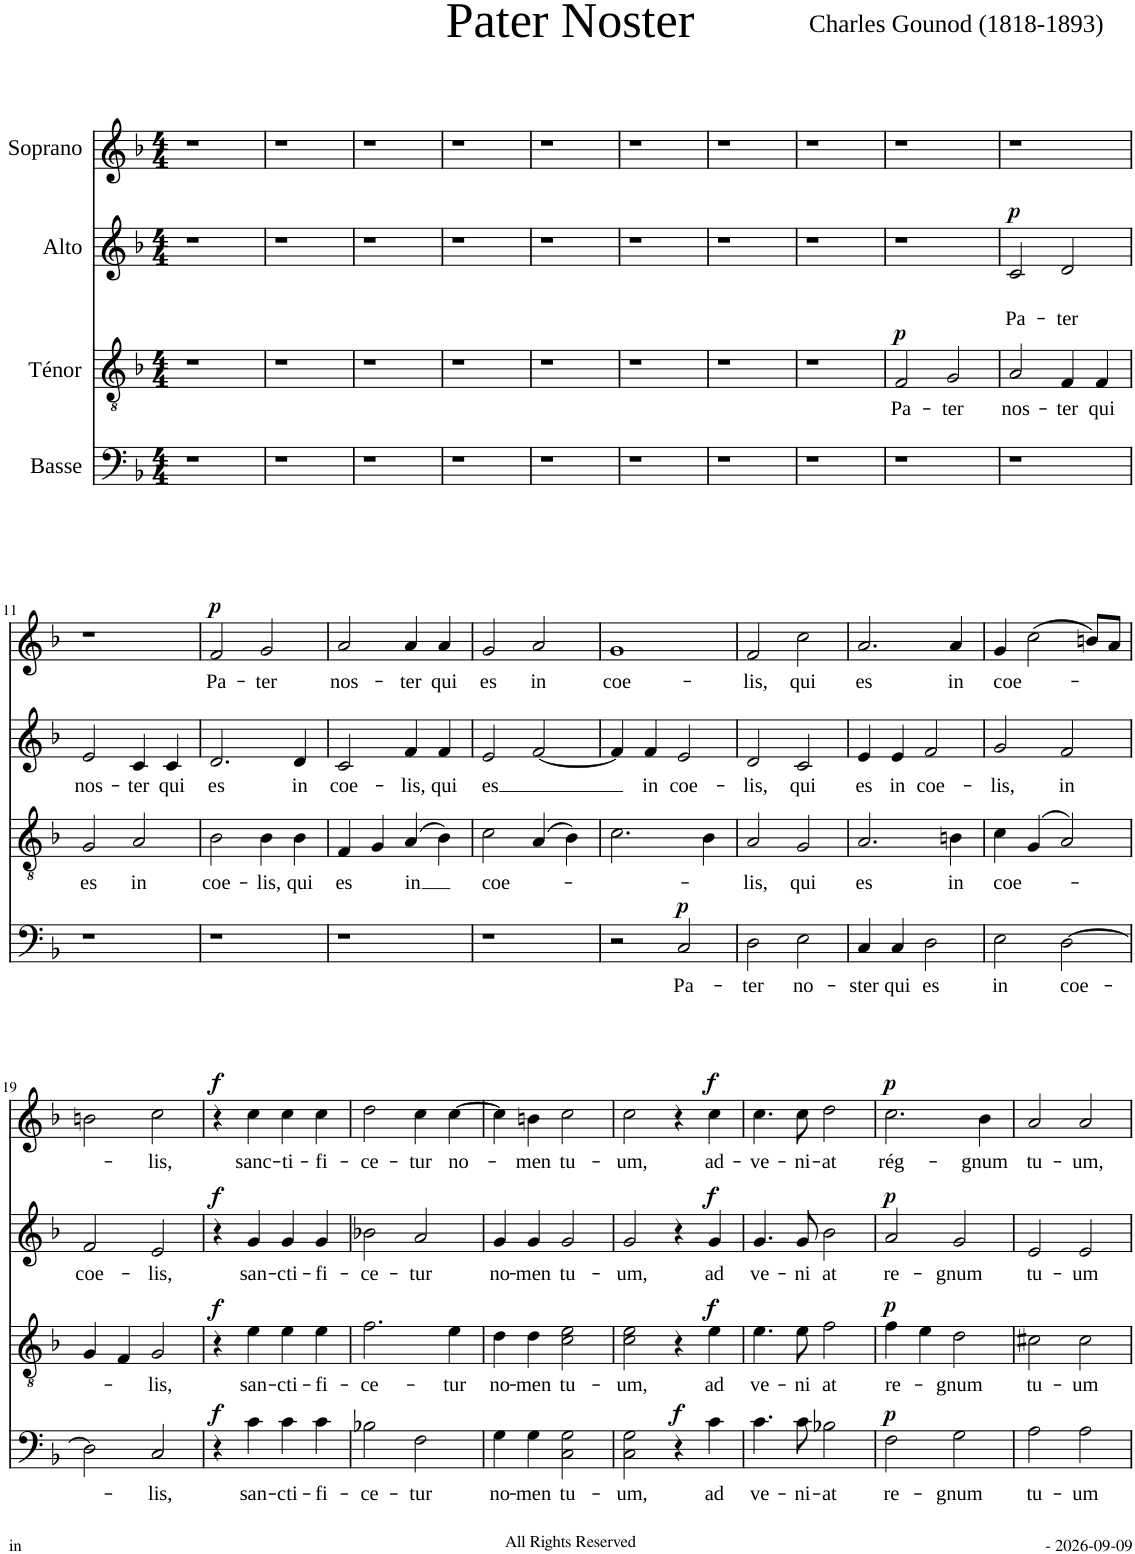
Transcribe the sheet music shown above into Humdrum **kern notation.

**kern	**text	**dynam	**kern	**text	**dynam	**kern	**text	**text	**dynam	**kern	**text	**dynam
*part4	*part4	*part4	*part3	*part3	*part3	*part2	*part2	*part2	*part2	*part1	*part1	*part1
*staff4	*staff4	*staff4	*staff3	*staff3	*staff3	*staff2	*staff2	*staff2	*staff2	*staff1	*staff1	*staff1
*I"Basse	*	*	*I"Ténor	*	*	*I"Alto	*	*	*	*I"Soprano	*	*
*I'B	*	*	*I'T	*	*	*I'A	*	*	*	*	*	*
*clefF4	*	*	*clefGv2	*	*	*clefG2	*	*	*	*clefG2	*	*
*	*	*	*Trd-7c-12	*	*	*	*	*	*	*	*	*
*k[b-]	*	*	*k[b-]	*	*	*k[b-]	*	*	*	*k[b-]	*	*
*M4/4	*	*	*M4/4	*	*	*M4/4	*	*	*	*M4/4	*	*
=1	=1	=1	=1	=1	=1	=1	=1	=1	=1	=1	=1	=1
1r	.	.	1r	.	.	1r	.	.	.	1r	.	.
=2	=2	=2	=2	=2	=2	=2	=2	=2	=2	=2	=2	=2
1r	.	.	1r	.	.	1r	.	.	.	1r	.	.
=3	=3	=3	=3	=3	=3	=3	=3	=3	=3	=3	=3	=3
1r	.	.	1r	.	.	1r	.	.	.	1r	.	.
=4	=4	=4	=4	=4	=4	=4	=4	=4	=4	=4	=4	=4
1r	.	.	1r	.	.	1r	.	.	.	1r	.	.
=5	=5	=5	=5	=5	=5	=5	=5	=5	=5	=5	=5	=5
1r	.	.	1r	.	.	1r	.	.	.	1r	.	.
=6	=6	=6	=6	=6	=6	=6	=6	=6	=6	=6	=6	=6
1r	.	.	1r	.	.	1r	.	.	.	1r	.	.
=7	=7	=7	=7	=7	=7	=7	=7	=7	=7	=7	=7	=7
1r	.	.	1r	.	.	1r	.	.	.	1r	.	.
=8	=8	=8	=8	=8	=8	=8	=8	=8	=8	=8	=8	=8
1r	.	.	1r	.	.	1r	.	.	.	1r	.	.
=9	=9	=9	=9	=9	=9	=9	=9	=9	=9	=9	=9	=9
!	!	!	!	!LO:LY:b	!LO:DY:a	!	!	!	!	!	!	!
1r	.	.	2F/	Pa-	p	1r	.	.	.	1r	.	.
!	!	!	!	!LO:LY:b	!	!	!	!	!	!	!	!
.	.	.	2G/	-ter	.	.	.	.	.	.	.	.
=10	=10	=10	=10	=10	=10	=10	=10	=10	=10	=10	=10	=10
!	!	!	!	!LO:LY:b	!	!	!	!LO:LY:b	!LO:DY:a	!	!	!
1r	.	.	2A/	nos-	.	2c/	.	Pa-	p	1r	.	.
!	!	!	!	!LO:LY:b	!	!	!	!LO:LY:b	!	!	!	!
.	.	.	4F/	-ter	.	2d/	.	-ter	.	.	.	.
!	!	!	!	!LO:LY:b	!	!	!	!	!	!	!	!
.	.	.	4F/	qui	.	.	.	.	.	.	.	.
!!LO:LB:g=z
=11	=11	=11	=11	=11	=11	=11	=11	=11	=11	=11	=11	=11
!	!	!	!	!LO:LY:b	!	!	!LO:LY:b	!	!	!	!	!
1r	.	.	2G/	es	.	2e/	nos-	.	.	1r	.	.
!	!	!	!	!LO:LY:b	!	!	!LO:LY:b	!	!	!	!	!
.	.	.	2A/	in	.	4c/	-ter	.	.	.	.	.
!	!	!	!	!	!	!	!LO:LY:b	!	!	!	!	!
.	.	.	.	.	.	4c/	qui	.	.	.	.	.
=12	=12	=12	=12	=12	=12	=12	=12	=12	=12	=12	=12	=12
!	!	!	!	!LO:LY:b	!	!	!LO:LY:b	!	!	!	!LO:LY:b	!LO:DY:a
1r	.	.	2B-\	coe-	.	2.d/	es	.	.	2f/	Pa-	p
!	!	!	!	!LO:LY:b	!	!	!	!	!	!	!LO:LY:b	!
.	.	.	4B-\	-lis,	.	.	.	.	.	2g/	-ter	.
!	!	!	!	!LO:LY:b	!	!	!LO:LY:b	!	!	!	!	!
.	.	.	4B-\	qui	.	4d/	in	.	.	.	.	.
=13	=13	=13	=13	=13	=13	=13	=13	=13	=13	=13	=13	=13
!	!	!	!	!LO:LY:b	!	!	!LO:LY:b	!	!	!	!LO:LY:b	!
1r	.	.	4F/	es	.	2c/	coe-	.	.	2a/	nos-	.
.	.	.	4G/	.	.	.	.	.	.	.	.	.
!	!	!	!	!LO:LY:b	!	!	!LO:LY:b	!	!	!	!LO:LY:b	!
.	.	.	(4A/	in	.	4f/	-lis,	.	.	4a/	-ter	.
!	!	!	!	!	!	!	!LO:LY:b	!	!	!	!LO:LY:b	!
.	.	.	4B-\)	.	.	4f/	qui	.	.	4a/	qui	.
=14	=14	=14	=14	=14	=14	=14	=14	=14	=14	=14	=14	=14
!	!	!	!	!LO:LY:b	!	!	!LO:LY:b	!	!	!	!LO:LY:b	!
1r	.	.	2c\	coe-	.	2e/	es	.	.	2g/	es	.
!	!	!	!	!	!	!	!	!	!	!	!LO:LY:b	!
.	.	.	(4A/	.	.	[2f/	.	.	.	2a/	in	.
.	.	.	4B-\)	.	.	.	.	.	.	.	.	.
=15	=15	=15	=15	=15	=15	=15	=15	=15	=15	=15	=15	=15
!	!	!	!	!	!	!	!	!	!	!	!LO:LY:b	!
2r	.	.	2.c\	.	.	4f/]	.	.	.	1g	coe-	.
!	!	!	!	!	!	!	!LO:LY:b	!	!	!	!	!
.	.	.	.	.	.	4f/	in	.	.	.	.	.
!	!LO:LY:b	!LO:DY:a	!	!	!	!	!LO:LY:b	!	!	!	!	!
2C/	Pa-	p	.	.	.	2e/	coe-	.	.	.	.	.
.	.	.	4B-\	.	.	.	.	.	.	.	.	.
=16	=16	=16	=16	=16	=16	=16	=16	=16	=16	=16	=16	=16
!	!LO:LY:b	!	!	!LO:LY:b	!	!	!LO:LY:b	!	!	!	!LO:LY:b	!
2D\	-ter	.	2A/	-lis,	.	2d/	-lis,	.	.	2f/	-lis,	.
!	!LO:LY:b	!	!	!LO:LY:b	!	!	!LO:LY:b	!	!	!	!LO:LY:b	!
2E\	no-	.	2G/	qui	.	2c/	qui	.	.	2cc\	qui	.
=17	=17	=17	=17	=17	=17	=17	=17	=17	=17	=17	=17	=17
!	!LO:LY:b	!	!	!LO:LY:b	!	!	!LO:LY:b	!	!	!	!LO:LY:b	!
4C/	-ster	.	2.A/	es	.	4e/	es	.	.	2.a/	es	.
!	!LO:LY:b	!	!	!	!	!	!LO:LY:b	!	!	!	!	!
4C/	qui	.	.	.	.	4e/	in	.	.	.	.	.
!	!LO:LY:b	!	!	!	!	!	!LO:LY:b	!	!	!	!	!
2D\	es	.	.	.	.	2f/	coe-	.	.	.	.	.
!	!	!	!	!LO:LY:b	!	!	!	!	!	!	!LO:LY:b	!
.	.	.	4Bn\	in	.	.	.	.	.	4a/	in	.
=18	=18	=18	=18	=18	=18	=18	=18	=18	=18	=18	=18	=18
!	!LO:LY:b	!	!	!LO:LY:b	!	!	!LO:LY:b	!	!	!	!LO:LY:b	!
2E\	in	.	4c\	coe-	.	2g/	-lis,	.	.	4g/	coe-	.
.	.	.	(>4G/	.	.	.	.	.	.	(2cc\	.	.
!	!LO:LY:b	!	!	!	!	!	!LO:LY:b	!	!	!	!	!
[2D\	coe-	.	2A/)	.	.	2f/	in	.	.	.	.	.
.	.	.	.	.	.	.	.	.	.	8bn/L)	.	.
.	.	.	.	.	.	.	.	.	.	8a/J	.	.
!!LO:LB:g=z
=19	=19	=19	=19	=19	=19	=19	=19	=19	=19	=19	=19	=19
!	!	!	!	!	!	!	!LO:LY:b	!	!	!	!	!
2D\]	.	.	4G/	.	.	2f/	coe-	.	.	2bn\	.	.
.	.	.	4F/	.	.	.	.	.	.	.	.	.
!	!LO:LY:b	!	!	!LO:LY:b	!	!	!LO:LY:b	!	!	!	!LO:LY:b	!
2C/	-lis,	.	2G/	-lis,	.	2e/	-lis,	.	.	2cc\	-lis,	.
=20	=20	=20	=20	=20	=20	=20	=20	=20	=20	=20	=20	=20
!	!	!LO:DY:a	!	!	!LO:DY:a	!	!	!	!LO:DY:a	!	!	!LO:DY:a
4r	.	f	4r	.	f	4r	.	.	f	4r	.	f
!	!LO:LY:b	!	!	!LO:LY:b	!	!	!LO:LY:b	!	!	!	!LO:LY:b	!
4c\	san-	.	4e\	san-	.	4g/	san-	.	.	4cc\	sanc-	.
!	!LO:LY:b	!	!	!LO:LY:b	!	!	!LO:LY:b	!	!	!	!LO:LY:b	!
4c\	-cti-	.	4e\	-cti-	.	4g/	-cti-	.	.	4cc\	-ti-	.
!	!LO:LY:b	!	!	!LO:LY:b	!	!	!LO:LY:b	!	!	!	!LO:LY:b	!
4c\	-fi-	.	4e\	-fi-	.	4g/	-fi-	.	.	4cc\	-fi-	.
=21	=21	=21	=21	=21	=21	=21	=21	=21	=21	=21	=21	=21
!	!LO:LY:b	!	!	!LO:LY:b	!	!	!LO:LY:b	!	!	!	!LO:LY:b	!
2B-X\	-ce-	.	2.f\	-ce-	.	2b-X\	-ce-	.	.	2dd\	-ce-	.
!	!LO:LY:b	!	!	!	!	!	!LO:LY:b	!	!	!	!LO:LY:b	!
2F\	-tur	.	.	.	.	2a/	-tur	.	.	4cc\	-tur	.
!	!	!	!	!LO:LY:b	!	!	!	!	!	!	!LO:LY:b	!
.	.	.	4e\	-tur	.	.	.	.	.	[4cc\	no-	.
=22	=22	=22	=22	=22	=22	=22	=22	=22	=22	=22	=22	=22
!	!LO:LY:b	!	!	!LO:LY:b	!	!	!LO:LY:b	!	!	!	!	!
4G\	no-	.	4d\	no-	.	4g/	no-	.	.	4cc\]	.	.
!	!LO:LY:b	!	!	!LO:LY:b	!	!	!LO:LY:b	!	!	!	!LO:LY:b	!
4G\	-men	.	4d\	-men	.	4g/	-men	.	.	4bn\	-men	.
!	!LO:LY:b	!	!	!LO:LY:b	!	!	!LO:LY:b	!	!	!	!LO:LY:b	!
2C\ 2G\	tu-	.	2c\ 2e\	tu-	.	2g/	tu-	.	.	2cc\	tu-	.
=23	=23	=23	=23	=23	=23	=23	=23	=23	=23	=23	=23	=23
!	!LO:LY:b	!	!	!LO:LY:b	!	!	!LO:LY:b	!	!	!	!LO:LY:b	!
2C\ 2G\	-um,	.	2c\ 2e\	-um,	.	2g/	-um,	.	.	2cc\	-um,	.
!	!	!LO:DY:a	!	!	!	!	!	!	!	!	!	!
4r	.	f	4r	.	.	4r	.	.	.	4r	.	.
!	!LO:LY:b	!	!	!LO:LY:b	!LO:DY:a	!	!LO:LY:b	!	!LO:DY:a	!	!LO:LY:b	!LO:DY:a
4c\	ad	.	4e\	ad	f	4g/	ad	.	f	4cc\	ad-	f
=24	=24	=24	=24	=24	=24	=24	=24	=24	=24	=24	=24	=24
!	!LO:LY:b	!	!	!LO:LY:b	!	!	!LO:LY:b	!	!	!	!LO:LY:b	!
4.c\	ve-	.	4.e\	ve-	.	4.g/	ve-	.	.	4.cc\	-ve-	.
!	!LO:LY:b	!	!	!LO:LY:b	!	!	!LO:LY:b	!	!	!	!LO:LY:b	!
8c\	-ni-	.	8e\	-ni	.	8g/	-ni	.	.	8cc\	-ni-	.
!	!LO:LY:b	!	!	!LO:LY:b	!	!	!LO:LY:b	!	!	!	!LO:LY:b	!
2B-X\	-at	.	2f\	at	.	2b-\	at	.	.	2dd\	-at	.
=25	=25	=25	=25	=25	=25	=25	=25	=25	=25	=25	=25	=25
!	!LO:LY:b	!LO:DY:a	!	!LO:LY:b	!LO:DY:a	!	!LO:LY:b	!	!LO:DY:a	!	!LO:LY:b	!LO:DY:a
2F\	re-	p	4f\	re-	p	2a/	re-	.	p	2.cc\	rég-	p
.	.	.	4e\	.	.	.	.	.	.	.	.	.
!	!LO:LY:b	!	!	!LO:LY:b	!	!	!LO:LY:b	!	!	!	!	!
2G\	-gnum	.	2d\	-gnum	.	2g/	-gnum	.	.	.	.	.
!	!	!	!	!	!	!	!	!	!	!	!LO:LY:b	!
.	.	.	.	.	.	.	.	.	.	4b-\	-gnum	.
=26	=26	=26	=26	=26	=26	=26	=26	=26	=26	=26	=26	=26
!	!LO:LY:b	!	!	!LO:LY:b	!	!	!LO:LY:b	!	!	!	!LO:LY:b	!
2A\	tu-	.	2c#X\	tu-	.	2e/	tu-	.	.	2a/	tu-	.
!	!LO:LY:b	!	!	!LO:LY:b	!	!	!LO:LY:b	!	!	!	!LO:LY:b	!
2A\	-um	.	2c#\	-um	.	2e/	-um	.	.	2a/	-um,	.
=	=	=	=	=	=	=	=	=	=	=	=	=
*-	*-	*-	*-	*-	*-	*-	*-	*-	*-	*-	*-	*-
